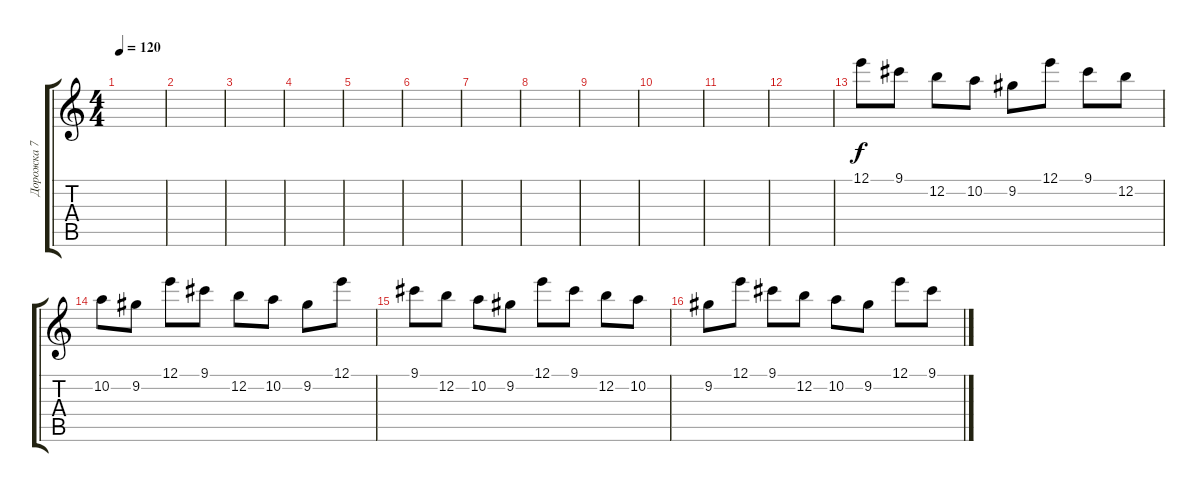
\track ("Дорожка 7" "Дорожка 7") {instrument overdrivenguitar}
\staff {score tabs}
\tuning (E4 B3 G3 D3 A2 E2) {hide}
\ts (4 4)
\tempo 120
\clef g2
\ks c
|
|
|
|
|
|
|
|
|
|
|
|
12.1.8 9.1.8 12.2.8 10.2.8 9.2.8 12.1.8 9.1.8 12.2.8 |
10.2.8 9.2.8 12.1.8 9.1.8 12.2.8 10.2.8 9.2.8 12.1.8 |
9.1.8 12.2.8 10.2.8 9.2.8 12.1.8 9.1.8 12.2.8 10.2.8 |
9.2.8 12.1.8 9.1.8 12.2.8 10.2.8 9.2.8 12.1.8 9.1.8
